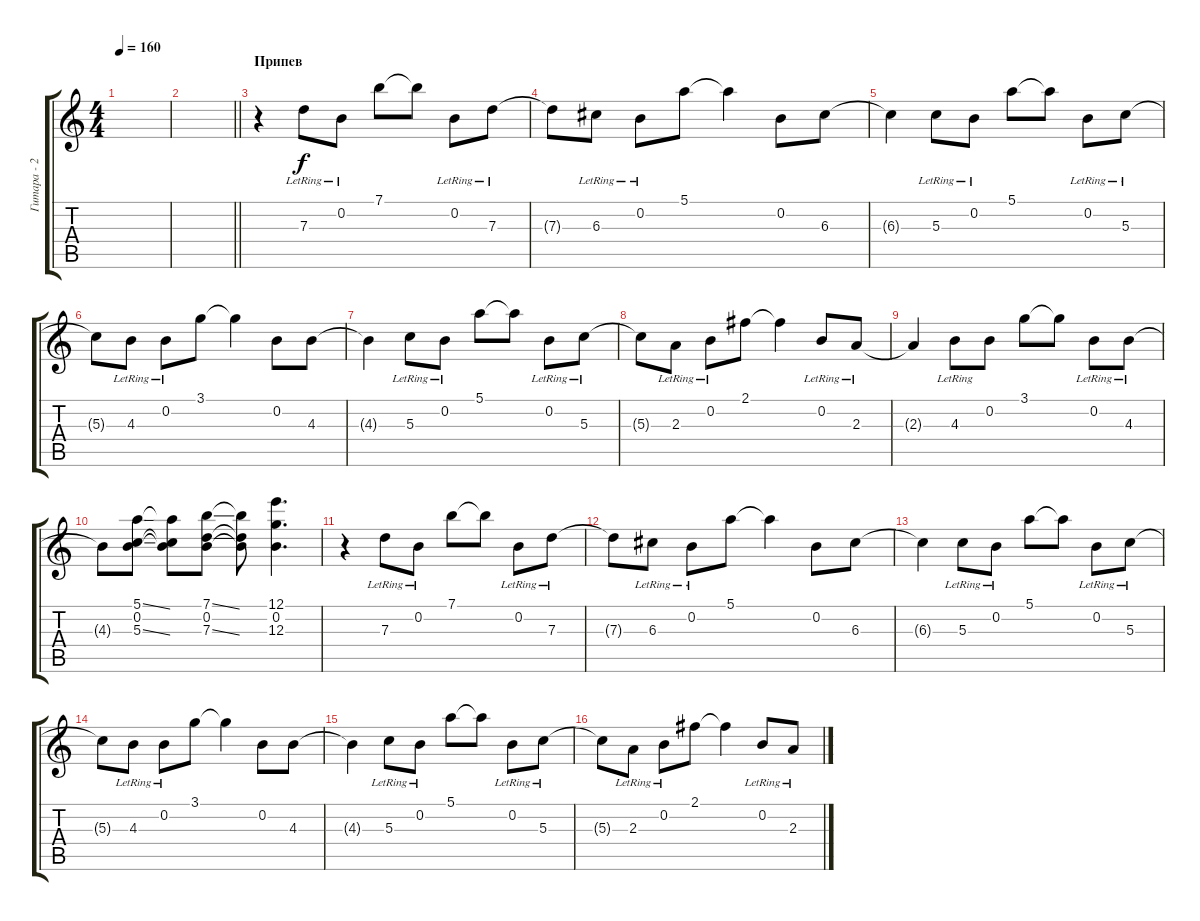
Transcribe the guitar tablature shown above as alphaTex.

\track ("Гитара - 2" "Гитара - 2") {instrument acousticguitarnylon}
\staff {score tabs}
\tuning (E4 B3 G3 D3 A2 E2) {hide}
\ts (4 4)
\tempo 160
\clef g2
\ks c
|
\barLineRight lightlight
|
\section ("" "Припев")
r.4 7.3{lr}.8 0.2{lr}.8 7.1.8 7.1{t}.8 0.2{lr}.8 7.3{lr}.8 |
7.3{t}.8 6.3{lr}.8 0.2{lr}.8 5.1.8 5.1{t}.4 0.2.8 6.3.8 |
6.3{t}.4 5.3{lr}.8 0.2{lr}.8 5.1.8 5.1{t}.8 0.2{lr}.8 5.3{lr}.8 |
5.3{t}.8 4.3{lr}.8 0.2{lr}.8 3.1.8 3.1{t}.4 0.2.8 4.3.8 |
4.3{t}.4 5.3{lr}.8 0.2{lr}.8 5.1.8 5.1{t}.8 0.2{lr}.8 5.3{lr}.8 |
5.3{t}.8 2.3{lr}.8 0.2{lr}.8 2.1.8 2.1{t}.4 0.2{lr}.8 2.3{lr}.8 |
2.3{t}.4 4.3{lr}.8 0.2.8 3.1.8 3.1{t}.8 0.2{lr}.8 4.3{lr}.8 |
4.3{t}.8 (5.1{ss} 0.2 5.3{ss}).8 (5.1{t} 0.2{t} 5.3{t}).8 (7.1{ss} 0.2 7.3{ss}).8 (7.1{t} 0.2{t} 7.3{t}).8 (12.1 0.2 12.3).4{d} |
r.4 7.3{lr}.8 0.2{lr}.8 7.1.8 7.1{t}.8 0.2{lr}.8 7.3{lr}.8 |
7.3{t}.8 6.3{lr}.8 0.2{lr}.8 5.1.8 5.1{t}.4 0.2.8 6.3.8 |
6.3{t}.4 5.3{lr}.8 0.2{lr}.8 5.1.8 5.1{t}.8 0.2{lr}.8 5.3{lr}.8 |
5.3{t}.8 4.3{lr}.8 0.2{lr}.8 3.1.8 3.1{t}.4 0.2.8 4.3.8 |
4.3{t}.4 5.3{lr}.8 0.2{lr}.8 5.1.8 5.1{t}.8 0.2{lr}.8 5.3{lr}.8 |
5.3{t}.8 2.3{lr}.8 0.2{lr}.8 2.1.8 2.1{t}.4 0.2{lr}.8 2.3{lr}.8
